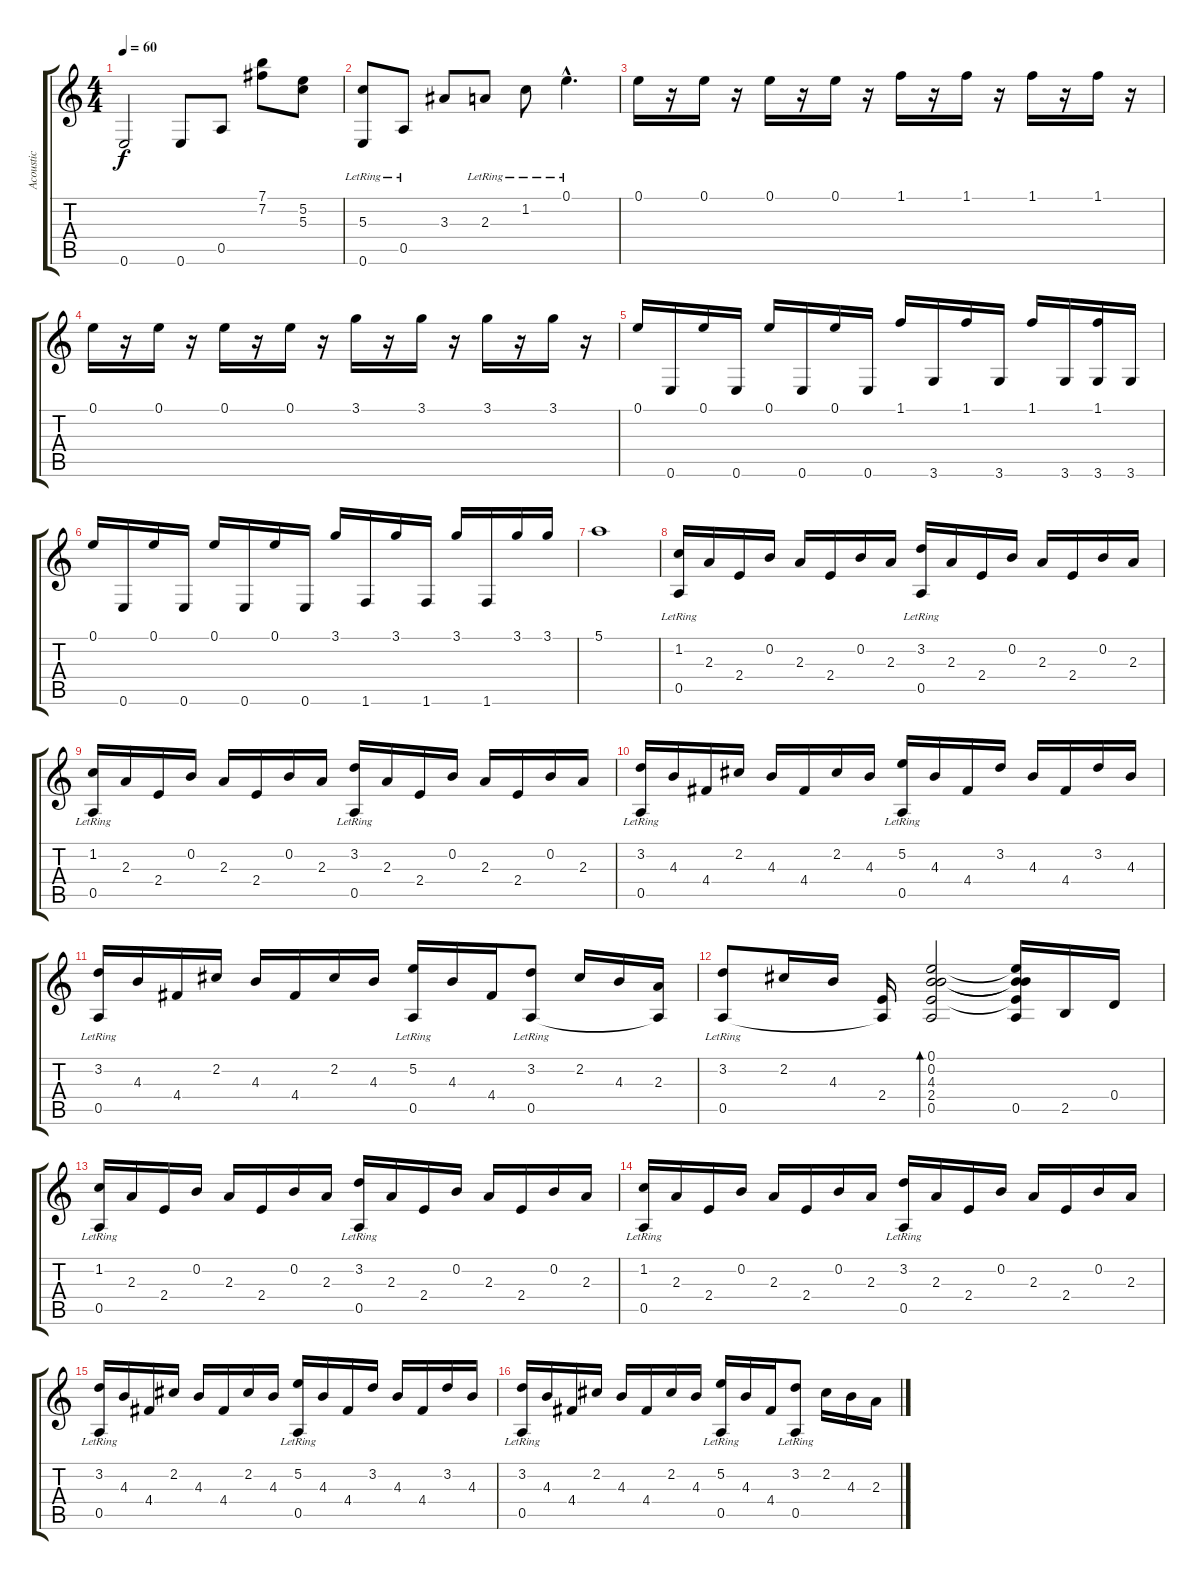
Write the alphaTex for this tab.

\track ("Acoustic" "Acoustic") {instrument acousticguitarsteel}
\staff {score tabs}
\tuning (E4 B3 G3 D3 A2 E2) {hide}
\ts (4 4)
\tempo 60
\clef g2
\ks c
0.6.2{dy f instrument acousticguitarsteel} 0.6.8 0.5.8 (7.1 7.2).8 (5.2 5.3).8 |
(5.3 0.6{lr}).8 0.5{lr}.8 3.3.8 2.3{lr}.8 1.2{lr}.8 0.1{hac lr}.4{d} |
0.1.16 r.16 0.1.16 r.16 0.1.16 r.16 0.1.16 r.16 1.1.16 r.16 1.1.16 r.16 1.1.16 r.16 1.1.16 r.16 |
0.1.16 r.16 0.1.16 r.16 0.1.16 r.16 0.1.16 r.16 3.1.16 r.16 3.1.16 r.16 3.1.16 r.16 3.1.16 r.16 |
0.1.16 0.6.16 0.1.16 0.6.16 0.1.16 0.6.16 0.1.16 0.6.16 1.1.16 3.6.16 1.1.16 3.6.16 1.1.16 3.6.16 (1.1 3.6).16 3.6.16 |
0.1.16 0.6.16 0.1.16 0.6.16 0.1.16 0.6.16 0.1.16 0.6.16 3.1.16 1.6.16 3.1.16 1.6.16 3.1.16 1.6.16 3.1.16 3.1.16 |
5.1.1 |
(1.2 0.5{lr}).16 2.3.16 2.4.16 0.2.16 2.3.16 2.4.16 0.2.16 2.3.16 (3.2 0.5{lr}).16 2.3.16 2.4.16 0.2.16 2.3.16 2.4.16 0.2.16 2.3.16 |
(1.2 0.5{lr}).16 2.3.16 2.4.16 0.2.16 2.3.16 2.4.16 0.2.16 2.3.16 (3.2 0.5{lr}).16 2.3.16 2.4.16 0.2.16 2.3.16 2.4.16 0.2.16 2.3.16 |
(3.2 0.5{lr}).16 4.3.16 4.4.16 2.2.16 4.3.16 4.4.16 2.2.16 4.3.16 (5.2 0.5{lr}).16 4.3.16 4.4.16 3.2.16 4.3.16 4.4.16 3.2.16 4.3.16 |
(3.2 0.5{lr}).16 4.3.16 4.4.16 2.2.16 4.3.16 4.4.16 2.2.16 4.3.16 (5.2 0.5{lr}).16 4.3.16 4.4.16 (3.2 0.5{lr}).8 2.2.16 4.3.16 (2.3 0.5{t}).16 |
(3.2 0.5{lr}).8 2.2.16 4.3.16 (2.4 0.5{t}).16 (0.1 0.2 4.3 2.4 0.5).2{bd 60} (0.1{t} 0.2{t} 4.3{t} 2.4{t} 0.5).16 2.5.16 0.4.16 |
(1.2 0.5{lr}).16 2.3.16 2.4.16 0.2.16 2.3.16 2.4.16 0.2.16 2.3.16 (3.2 0.5{lr}).16 2.3.16 2.4.16 0.2.16 2.3.16 2.4.16 0.2.16 2.3.16 |
(1.2 0.5{lr}).16 2.3.16 2.4.16 0.2.16 2.3.16 2.4.16 0.2.16 2.3.16 (3.2 0.5{lr}).16 2.3.16 2.4.16 0.2.16 2.3.16 2.4.16 0.2.16 2.3.16 |
(3.2 0.5{lr}).16 4.3.16 4.4.16 2.2.16 4.3.16 4.4.16 2.2.16 4.3.16 (5.2 0.5{lr}).16 4.3.16 4.4.16 3.2.16 4.3.16 4.4.16 3.2.16 4.3.16 |
(3.2 0.5{lr}).16 4.3.16 4.4.16 2.2.16 4.3.16 4.4.16 2.2.16 4.3.16 (5.2 0.5{lr}).16 4.3.16 4.4.16 (3.2 0.5{lr}).8 2.2.16 4.3.16 2.3.16
